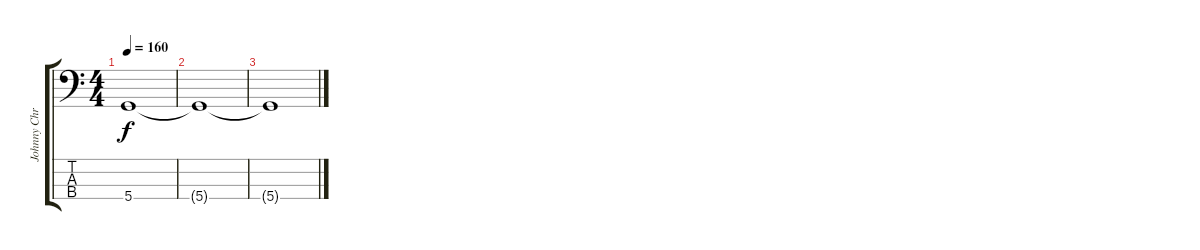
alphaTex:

\track ("Johnny Christ" "Johnny Chr") {instrument electricbasspick}
\staff {score tabs}
\tuning (G2 D2 A1 D1) {hide}
\ts (4 4)
\tempo 160
\clef f4
\ks c
5.4{t}.1{dy f} |
5.4{t}.1 |
5.4{t}.1
